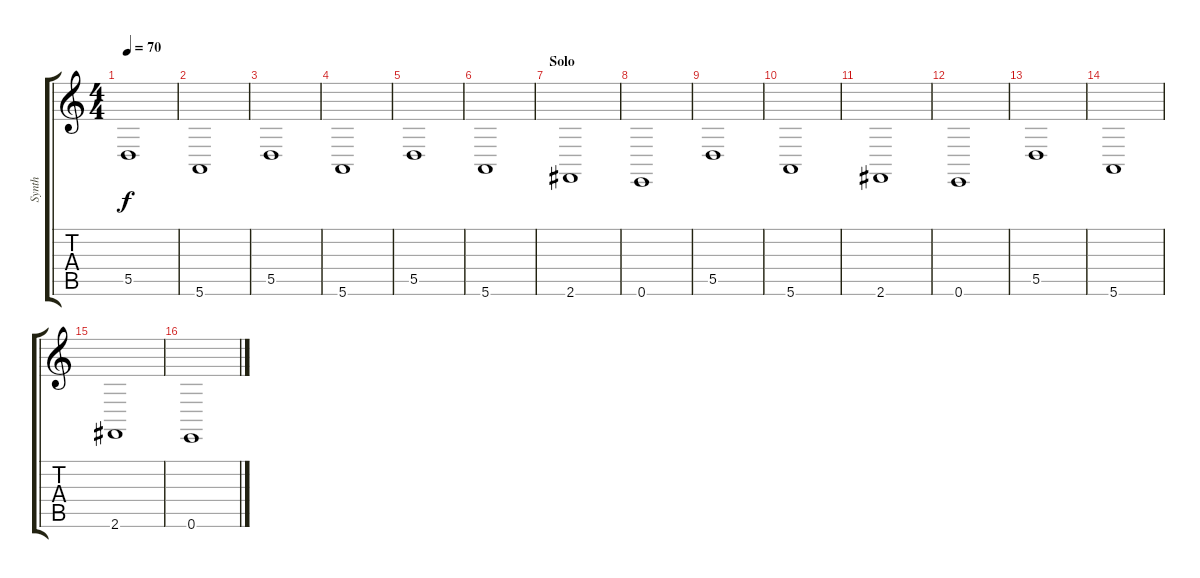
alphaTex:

\track ("Synth" "Synth") {instrument fx2soundtrack}
\staff {score tabs}
\tuning (E4 B3 G3 D3 A2 E2) {hide}
\ts (4 4)
\tempo 70
\clef g2
\ks c
5.5.1{dy f} |
5.6.1 |
5.5.1 |
5.6.1 |
5.5.1 |
5.6.1 |
\section ("" "Solo")
2.6.1 |
0.6.1 |
5.5.1 |
5.6.1 |
2.6.1 |
0.6.1 |
5.5.1 |
5.6.1 |
2.6.1 |
0.6.1
